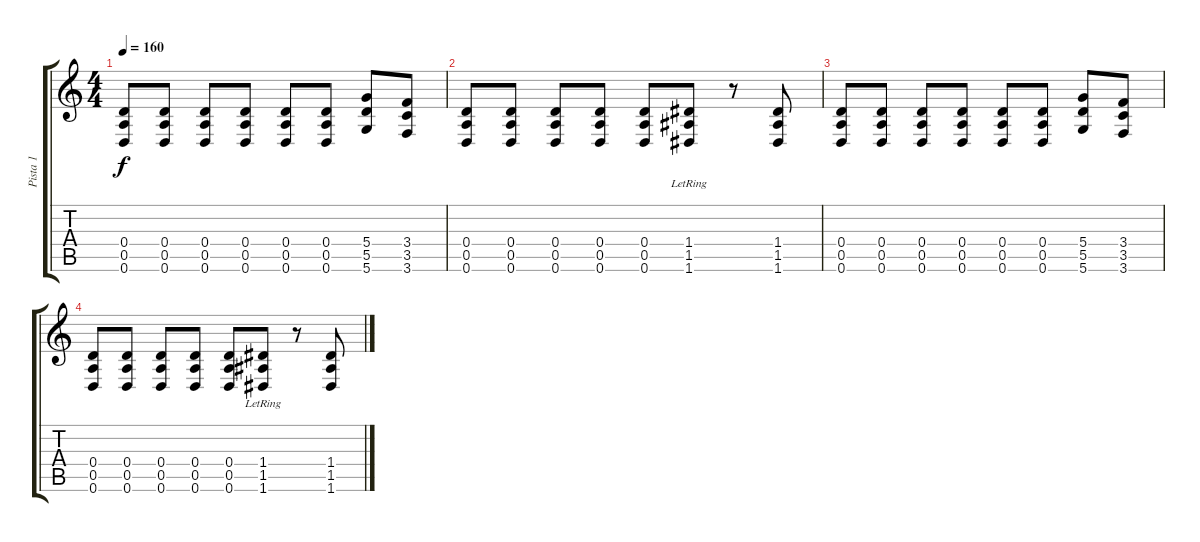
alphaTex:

\track ("Pista 1" "Pista 1") {instrument distortionguitar}
\staff {score tabs}
\tuning (E4 B3 G3 D3 A2 D2) {hide}
\ts (4 4)
\tempo 160
\clef g2
\ks c
(0.4 0.5 0.6).8{dy f} (0.4 0.5 0.6).8 (0.4 0.5 0.6).8 (0.4 0.5 0.6).8 (0.4 0.5 0.6).8 (0.4 0.5 0.6).8 (5.4 5.5 5.6).8 (3.4 3.5 3.6).8 |
(0.4 0.5 0.6).8 (0.4 0.5 0.6).8 (0.4 0.5 0.6).8 (0.4 0.5 0.6).8 (0.4 0.5 0.6).8 (1.4{lr} 1.5{lr} 1.6{lr}).8 r.8 (1.4 1.5 1.6).8 |
(0.4 0.5 0.6).8 (0.4 0.5 0.6).8 (0.4 0.5 0.6).8 (0.4 0.5 0.6).8 (0.4 0.5 0.6).8 (0.4 0.5 0.6).8 (5.4 5.5 5.6).8 (3.4 3.5 3.6).8 |
(0.4 0.5 0.6).8 (0.4 0.5 0.6).8 (0.4 0.5 0.6).8 (0.4 0.5 0.6).8 (0.4 0.5 0.6).8 (1.4{lr} 1.5{lr} 1.6{lr}).8 r.8 (1.4 1.5 1.6).8
